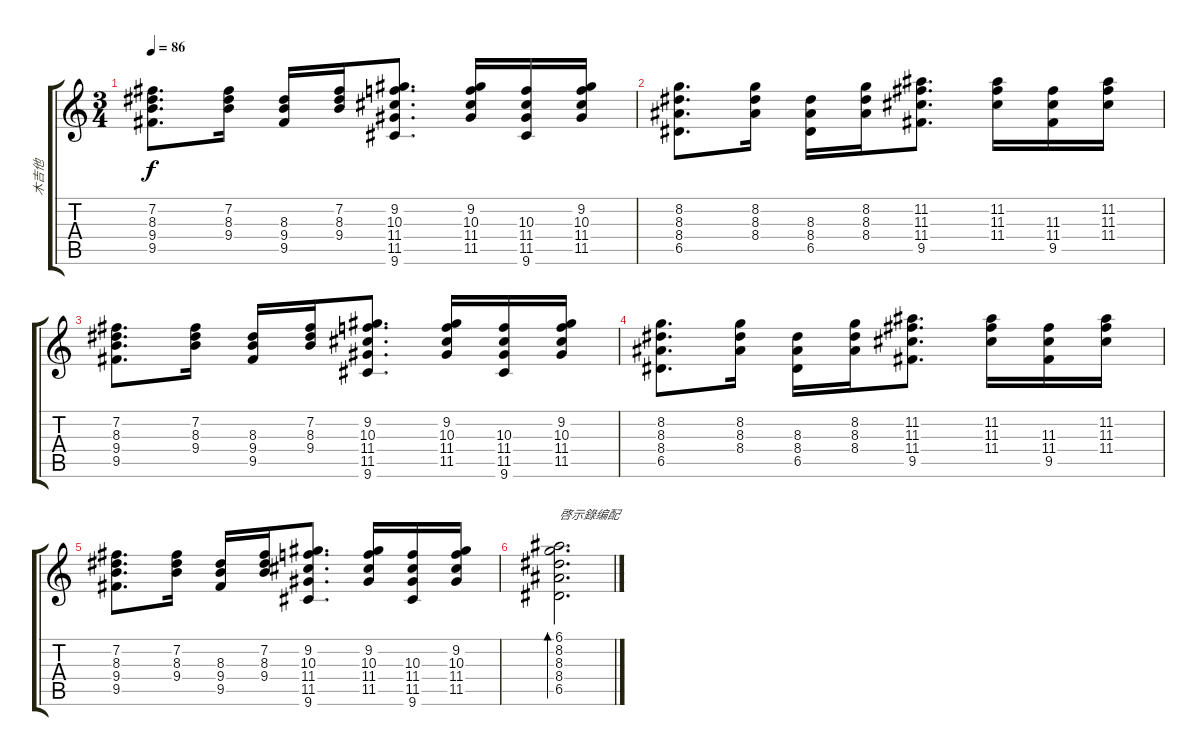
\track ("木吉他" "木吉他") {instrument acousticguitarsteel}
\staff {score tabs}
\tuning (E4 B3 G3 D3 A2 E2) {hide}
\ts (3 4)
\tempo 86
\clef g2
\ks c
(7.2 8.3 9.4 9.5).8{d dy f} (7.2 8.3 9.4).16 (8.3 9.4 9.5).16 (7.2 8.3 9.4).16 (9.2 10.3 11.4 11.5 9.6).8{d} (9.2 10.3 11.4 11.5).16 (10.3 11.4 11.5 9.6).16 (9.2 10.3 11.4 11.5).16 |
(8.2 8.3 8.4 6.5).8{d} (8.2 8.3 8.4).16 (8.3 8.4 6.5).16 (8.2 8.3 8.4).16 (11.2 11.3 11.4 9.5).8{d} (11.2 11.3 11.4).16 (11.3 11.4 9.5).16 (11.2 11.3 11.4).16 |
(7.2 8.3 9.4 9.5).8{d} (7.2 8.3 9.4).16 (8.3 9.4 9.5).16 (7.2 8.3 9.4).16 (9.2 10.3 11.4 11.5 9.6).8{d} (9.2 10.3 11.4 11.5).16 (10.3 11.4 11.5 9.6).16 (9.2 10.3 11.4 11.5).16 |
(8.2 8.3 8.4 6.5).8{d} (8.2 8.3 8.4).16 (8.3 8.4 6.5).16 (8.2 8.3 8.4).16 (11.2 11.3 11.4 9.5).8{d} (11.2 11.3 11.4).16 (11.3 11.4 9.5).16 (11.2 11.3 11.4).16 |
(7.2 8.3 9.4 9.5).8{d} (7.2 8.3 9.4).16 (8.3 9.4 9.5).16 (7.2 8.3 9.4).16 (9.2 10.3 11.4 11.5 9.6).8{d} (9.2 10.3 11.4 11.5).16 (10.3 11.4 11.5 9.6).16 (9.2 10.3 11.4 11.5).16 |
(6.1 8.2 8.3 8.4 6.5).2{d bd 240 txt "啓示錄编配"}
